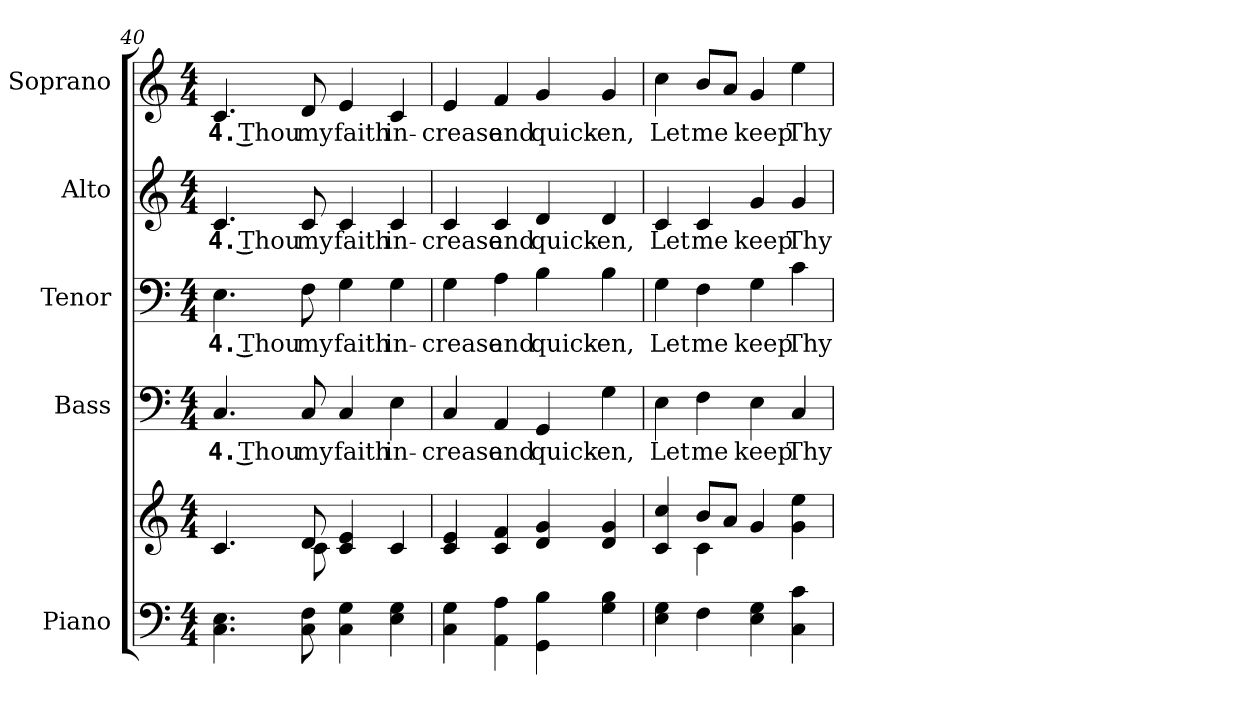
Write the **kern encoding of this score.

**kern	**kern	**kern	**text	**kern	**text	**kern	**text	**kern	**text
*part5	*part5	*part4	*part4	*part3	*part3	*part2	*part2	*part1	*part1
*staff6	*staff5	*staff4	*staff4	*staff3	*staff3	*staff2	*staff2	*staff1	*staff1
*I"Piano	*	*I"Bass	*	*I"Tenor	*	*I"Alto	*	*I"Soprano	*
*I'Pno.	*	*I'B.	*	*I'T.	*	*I'A.	*	*I'S.	*
*clefF4	*clefG2	*clefF4	*	*clefF4	*	*clefG2	*	*clefG2	*
*k[]	*k[]	*k[]	*	*k[]	*	*k[]	*	*k[]	*
*C:	*C:	*C:	*	*C:	*	*C:	*	*C:	*
*M4/4	*M4/4	*M4/4	*	*M4/4	*	*M4/4	*	*M4/4	*
=40	=40	=40	=40	=40	=40	=40	=40	=40	=40
*	*^	*	*	*	*	*	*	*	*
!	!	!	!	!LO:LY:b:color=#000000	!	!	!	!	!	!
!	!	!	!	!	!	!LO:LY:b:color=#000000	!	!	!	!
!	!	!	!	!	!	!	!	!LO:LY:b:color=#000000	!	!
!	!	!	!	!	!	!	!	!	!	!LO:LY:b:color=#000000
4.Ci\ 4.Ei	4.ci/	4ryy	4.Ci/	4. Thou	4.Ei\	4. Thou	4.ci/	4. Thou	4.ci/	4. Thou
.	.	8ryy	.	.	.	.	.	.	.	.
!	!	!	!	!LO:LY:b:color=#000000	!	!	!	!	!	!
!	!	!	!	!	!	!LO:LY:b:color=#000000	!	!	!	!
!	!	!	!	!	!	!	!	!LO:LY:b:color=#000000	!	!
!	!	!	!	!	!	!	!	!	!	!LO:LY:b:color=#000000
8Ci\ 8Fi	8di/	8ci\	8Ci/	my	8Fi\	my	8ci/	my	8di/	my
!	!	!	!	!LO:LY:b:color=#000000	!	!	!	!	!	!
!	!	!	!	!	!	!LO:LY:b:color=#000000	!	!	!	!
!	!	!	!	!	!	!	!	!LO:LY:b:color=#000000	!	!
!	!	!	!	!	!	!	!	!	!	!LO:LY:b:color=#000000
4Ci\ 4Gi	4ci/ 4ei	2ryy	4Ci/	faith	4Gi\	faith	4ci/	faith	4ei/	faith
!	!	!	!	!LO:LY:b:color=#000000	!	!	!	!	!	!
!	!	!	!	!	!	!LO:LY:b:color=#000000	!	!	!	!
!	!	!	!	!	!	!	!	!LO:LY:b:color=#000000	!	!
!	!	!	!	!	!	!	!	!	!	!LO:LY:b:color=#000000
4Ei\ 4Gi	4ci/	.	4Ei\	in-	4Gi\	in-	4ci/	in-	4ci/	in-
*	*v	*v	*	*	*	*	*	*	*	*
!!LO:PB:g=z
=41	=41	=41	=41	=41	=41	=41	=41	=41	=41
!	!	!	!LO:LY:b:color=#000000	!	!	!	!	!	!
!	!	!	!	!	!LO:LY:b:color=#000000	!	!	!	!
!	!	!	!	!	!	!	!LO:LY:b:color=#000000	!	!
!	!	!	!	!	!	!	!	!	!LO:LY:b:color=#000000
4Ci\ 4Gi	4ci/ 4ei	4Ci/	-crease	4Gi\	-crease	4ci/	-crease	4ei/	-crease
!	!	!	!LO:LY:b:color=#000000	!	!	!	!	!	!
!	!	!	!	!	!LO:LY:b:color=#000000	!	!	!	!
!	!	!	!	!	!	!	!LO:LY:b:color=#000000	!	!
!	!	!	!	!	!	!	!	!	!LO:LY:b:color=#000000
4AAi\ 4Ai	4ci/ 4fi	4AAi/	and	4Ai\	and	4ci/	and	4fi/	and
!	!	!	!LO:LY:b:color=#000000	!	!	!	!	!	!
!	!	!	!	!	!LO:LY:b:color=#000000	!	!	!	!
!	!	!	!	!	!	!	!LO:LY:b:color=#000000	!	!
!	!	!	!	!	!	!	!	!	!LO:LY:b:color=#000000
4GGi\ 4Bi	4di/ 4gi	4GGi/	quick-	4Bi\	quick-	4di/	quick-	4gi/	quick-
!	!	!	!LO:LY:b:color=#000000	!	!	!	!	!	!
!	!	!	!	!	!LO:LY:b:color=#000000	!	!	!	!
!	!	!	!	!	!	!	!LO:LY:b:color=#000000	!	!
!	!	!	!	!	!	!	!	!	!LO:LY:b:color=#000000
4Gi\ 4Bi	4di/ 4gi	4Gi\	-en,	4Bi\	-en,	4di/	-en,	4gi/	-en,
=42	=42	=42	=42	=42	=42	=42	=42	=42	=42
*	*^	*	*	*	*	*	*	*	*
!	!	!	!	!LO:LY:b:color=#000000	!	!	!	!	!	!
!	!	!	!	!	!	!LO:LY:b:color=#000000	!	!	!	!
!	!	!	!	!	!	!	!	!LO:LY:b:color=#000000	!	!
!	!	!	!	!	!	!	!	!	!	!LO:LY:b:color=#000000
4Ei\ 4Gi	4ci/ 4cci	4ryy	4Ei\	Let	4Gi\	Let	4ci/	Let	4cci\	Let
!	!	!	!	!LO:LY:b:color=#000000	!	!	!	!	!	!
!	!	!	!	!	!	!LO:LY:b:color=#000000	!	!	!	!
!	!	!	!	!	!	!	!	!LO:LY:b:color=#000000	!	!
!	!	!	!	!	!	!	!	!	!	!LO:LY:b:color=#000000
4Fi\	8bi/L	4ci\	4Fi\	me	4Fi\	me	4ci/	me	8bi/L	me
.	8ai/J	.	.	.	.	.	.	.	8ai/J	.
!	!	!	!	!LO:LY:b:color=#000000	!	!	!	!	!	!
!	!	!	!	!	!	!LO:LY:b:color=#000000	!	!	!	!
!	!	!	!	!	!	!	!	!LO:LY:b:color=#000000	!	!
!	!	!	!	!	!	!	!	!	!	!LO:LY:b:color=#000000
4Ei\ 4Gi	4gi/	2ryy	4Ei\	keep	4Gi\	keep	4gi/	keep	4gi/	keep
!	!	!	!	!LO:LY:b:color=#000000	!	!	!	!	!	!
!	!	!	!	!	!	!LO:LY:b:color=#000000	!	!	!	!
!	!	!	!	!	!	!	!	!LO:LY:b:color=#000000	!	!
!	!	!	!	!	!	!	!	!	!	!LO:LY:b:color=#000000
4Ci\ 4ci	4gi\ 4eei	.	4Ci/	Thy	4ci\	Thy	4gi/	Thy	4eei\	Thy
*	*v	*v	*	*	*	*	*	*	*	*
=	=	=	=	=	=	=	=	=	=
*-	*-	*-	*-	*-	*-	*-	*-	*-	*-
